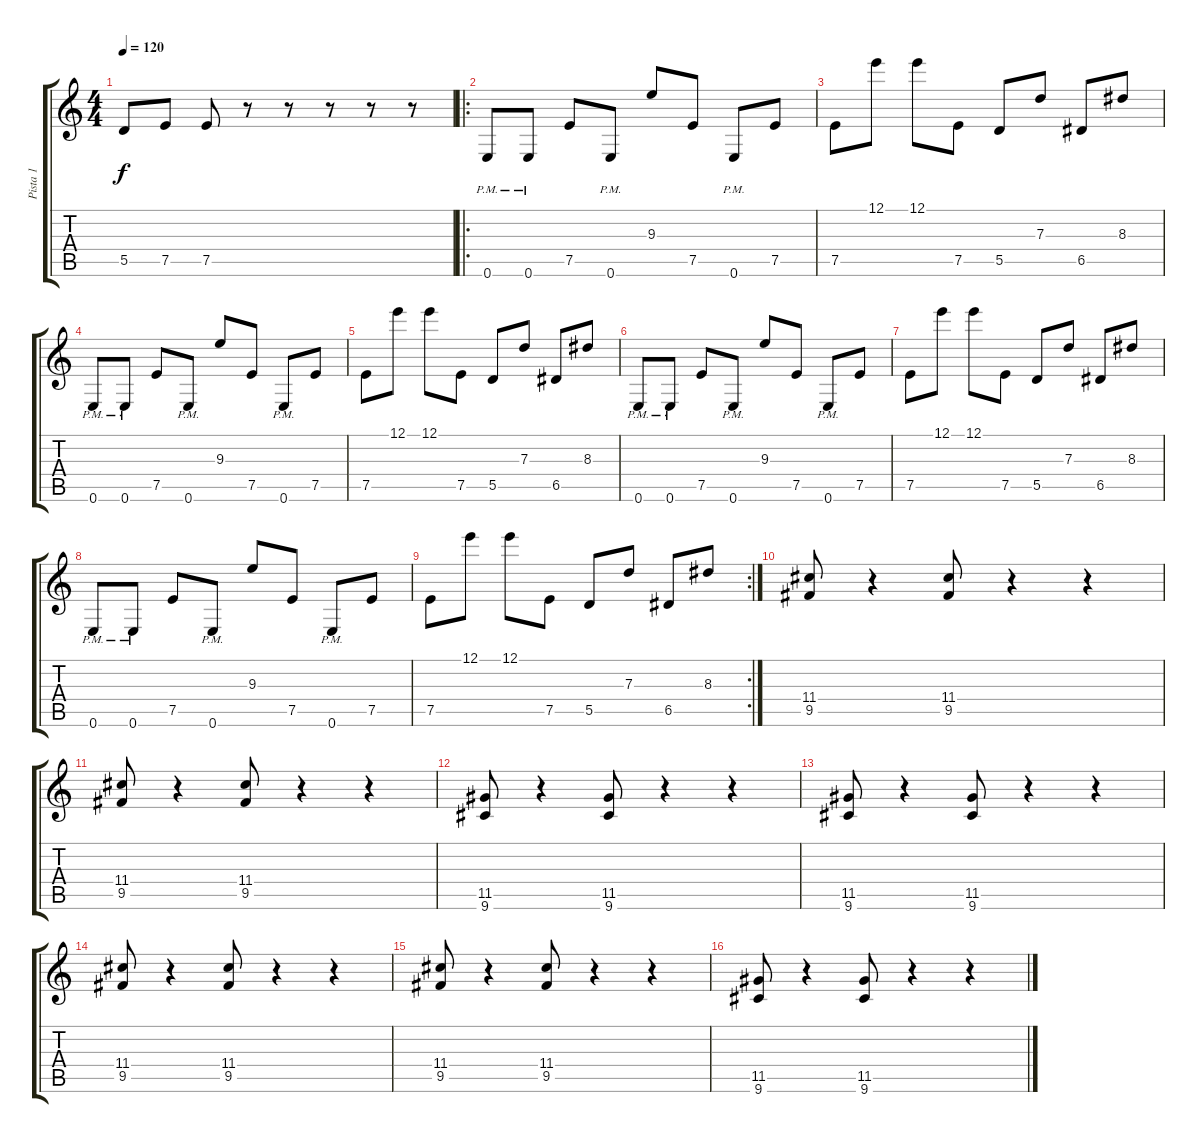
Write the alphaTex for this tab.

\track ("Pista 1" "Pista 1") {instrument distortionguitar}
\staff {score tabs}
\tuning (E4 B3 G3 D3 A2 E2) {hide}
\ts (4 4)
\tempo 120
\clef g2
\ks c
5.5.8{dy f} 7.5.8 7.5.8 r.8 r.8 r.8 r.8 r.8 |
\ro
0.6{pm}.8 0.6{pm}.8 7.5.8 0.6{pm}.8 9.3.8 7.5.8 0.6{pm}.8 7.5.8 |
7.5.8 12.1.8 12.1.8 7.5.8 5.5.8 7.3.8 6.5.8 8.3.8 |
0.6{pm}.8 0.6{pm}.8 7.5.8 0.6{pm}.8 9.3.8 7.5.8 0.6{pm}.8 7.5.8 |
7.5.8 12.1.8 12.1.8 7.5.8 5.5.8 7.3.8 6.5.8 8.3.8 |
0.6{pm}.8 0.6{pm}.8 7.5.8 0.6{pm}.8 9.3.8 7.5.8 0.6{pm}.8 7.5.8 |
7.5.8 12.1.8 12.1.8 7.5.8 5.5.8 7.3.8 6.5.8 8.3.8 |
0.6{pm}.8 0.6{pm}.8 7.5.8 0.6{pm}.8 9.3.8 7.5.8 0.6{pm}.8 7.5.8 |
\rc 2
7.5.8 12.1.8 12.1.8 7.5.8 5.5.8 7.3.8 6.5.8 8.3.8 |
(11.4 9.5).8 r.4 (11.4 9.5).8 r.4 r.4 |
(11.4 9.5).8 r.4 (11.4 9.5).8 r.4 r.4 |
(11.5 9.6).8 r.4 (11.5 9.6).8 r.4 r.4 |
(11.5 9.6).8 r.4 (11.5 9.6).8 r.4 r.4 |
(11.4 9.5).8 r.4 (11.4 9.5).8 r.4 r.4 |
(11.4 9.5).8 r.4 (11.4 9.5).8 r.4 r.4 |
(11.5 9.6).8 r.4 (11.5 9.6).8 r.4 r.4
